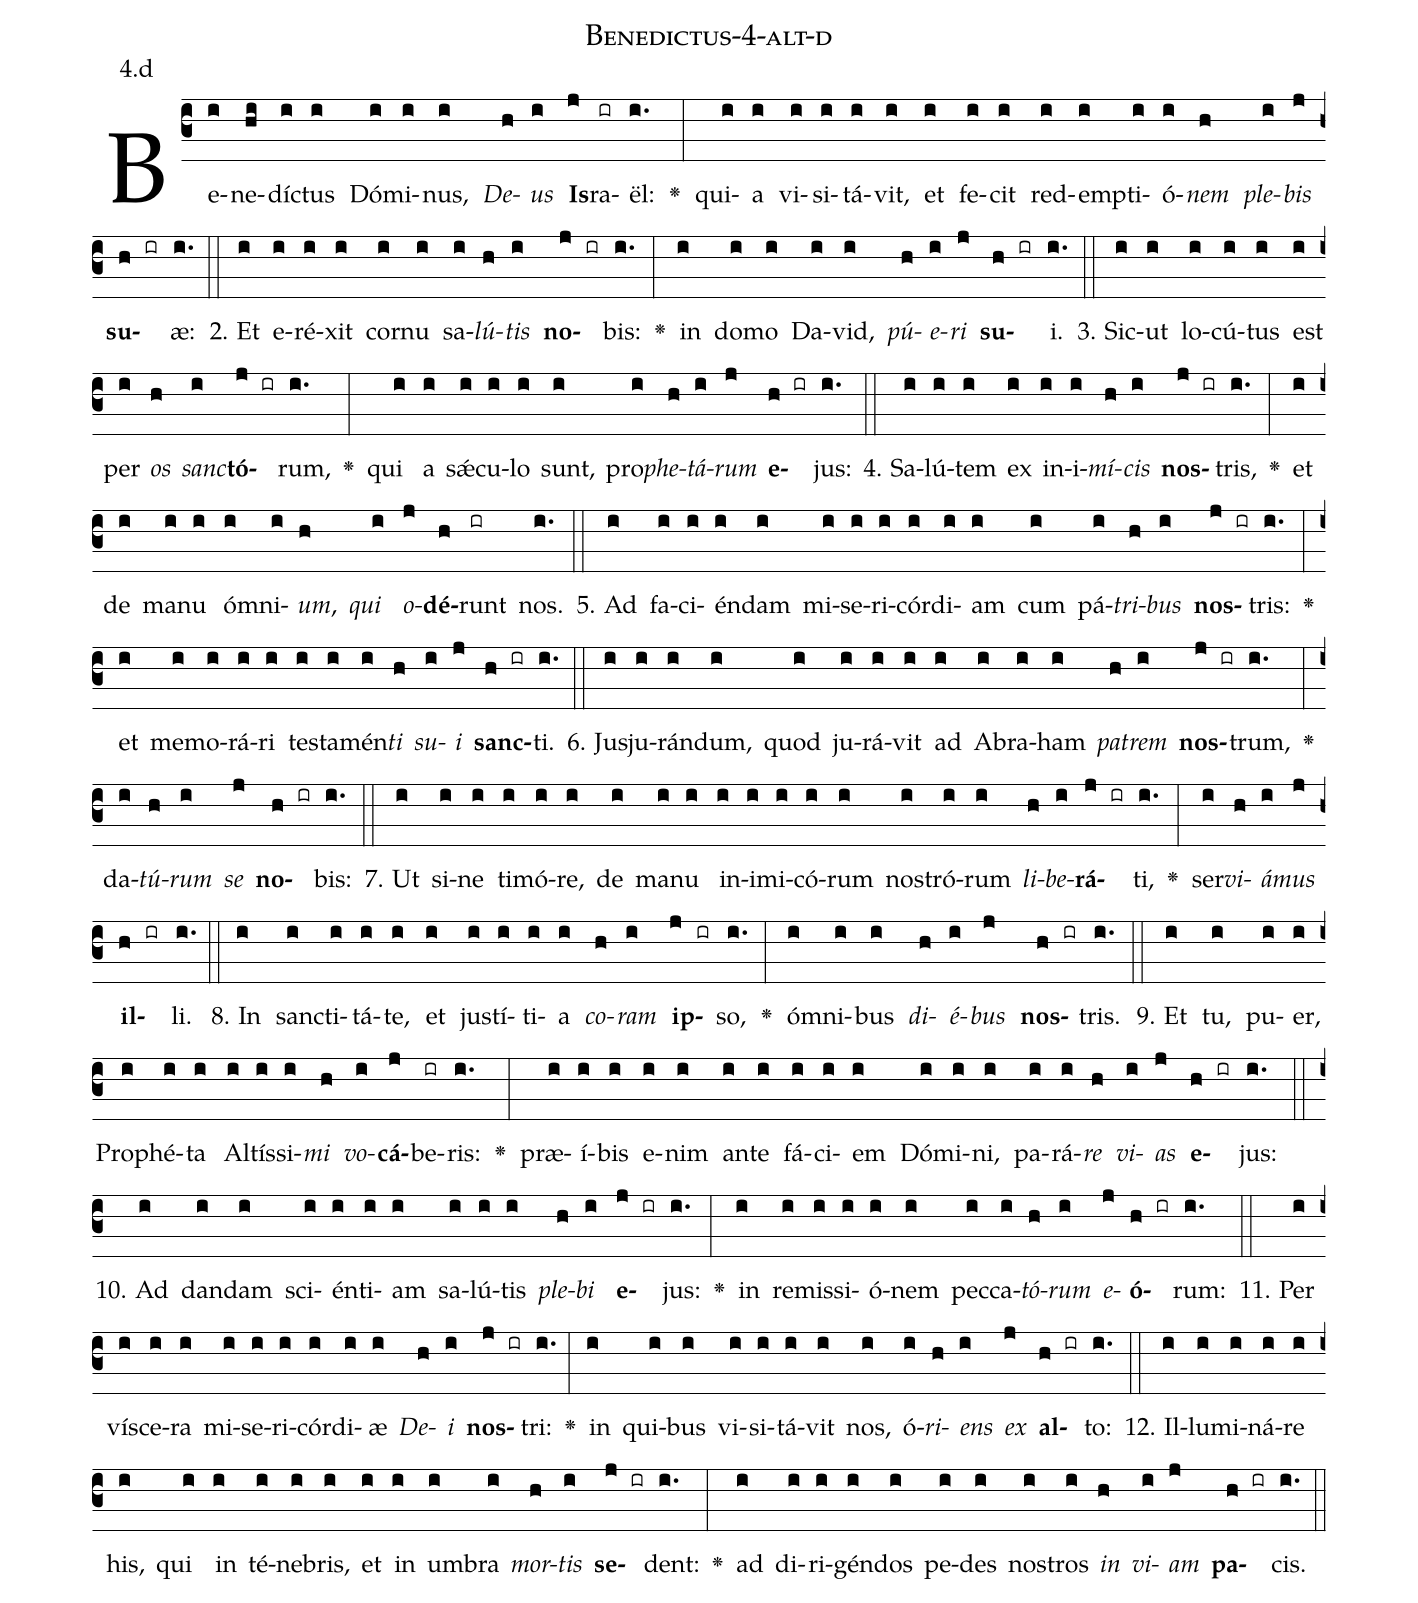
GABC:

name: Benedictus-4-alt-d;
annotation: 4.d;
%%
(c3)Be(i)ne(hi)díc(i)tus(i) Dó(i)mi(i)nus,(i) <i>De</i>(h)<i>us</i>(i) <b>Is</b>(j)ra(ir)ël:(i.) <v>\greheightstar</v>(:) qui(i)a(i) vi(i)si(i)tá(i)vit,(i) et(i) fe(i)cit(i) red(i)emp(i)ti(i)ó(i)<i>nem</i>(h) <i>ple</i>(i)<i>bis</i>(j) <b>su</b>(h ir)æ:(i.) (::)
2. Et(i) e(i)ré(i)xit(i) cor(i)nu(i) sa(i)<i>lú</i>(h)<i>tis</i>(i) <b>no</b>(j ir)bis:(i.) <v>\greheightstar</v>(:) in(i) do(i)mo(i) Da(i)vid,(i) <i>pú</i>(h)<i>e</i>(i)<i>ri</i>(j) <b>su</b>(h ir)i.(i.) (::)
3. Sic(i)ut(i) lo(i)cú(i)tus(i) est(i) per(i) <i>os</i>(h) <i>sanc</i>(i)<b>tó</b>(j ir)rum,(i.) <v>\greheightstar</v>(:) qui(i) a(i) sǽ(i)cu(i)lo(i) sunt,(i) pro(i)<i>phe</i>(h)<i>tá</i>(i)<i>rum</i>(j) <b>e</b>(h ir)jus:(i.) (::)
4. Sa(i)lú(i)tem(i) ex(i) in(i)i(i)<i>mí</i>(h)<i>cis</i>(i) <b>nos</b>(j ir)tris,(i.) <v>\greheightstar</v>(:) et(i) de(i) ma(i)nu(i) óm(i)ni(i)<i>um</i>,(h) <i>qui</i>(i) <i>o</i>(j)<b>dé</b>(h)runt(ir) nos.(i.) (::)
5. Ad(i) fa(i)ci(i)én(i)dam(i) mi(i)se(i)ri(i)cór(i)di(i)am(i) cum(i) pá(i)<i>tri</i>(h)<i>bus</i>(i) <b>nos</b>(j ir)tris:(i.) <v>\greheightstar</v>(:) et(i) me(i)mo(i)rá(i)ri(i) tes(i)ta(i)mén(i)<i>ti</i>(h) <i>su</i>(i)<i>i</i>(j) <b>sanc</b>(h ir)ti.(i.) (::)
6. Ju(i)sju(i)rán(i)dum,(i) quod(i) ju(i)rá(i)vit(i) ad(i) A(i)bra(i)ham(i) <i>pa</i>(h)<i>trem</i>(i) <b>nos</b>(j ir)trum,(i.) <v>\greheightstar</v>(:) da(i)<i>tú</i>(h)<i>rum</i>(i) <i>se</i>(j) <b>no</b>(h ir)bis:(i.) (::)
7. Ut(i) si(i)ne(i) ti(i)mó(i)re,(i) de(i) ma(i)nu(i) in(i)i(i)mi(i)có(i)rum(i) nos(i)tró(i)rum(i) <i>li</i>(h)<i>be</i>(i)<b>rá</b>(j ir)ti,(i.) <v>\greheightstar</v>(:) ser(i)<i>vi</i>(h)<i>á</i>(i)<i>mus</i>(j) <b>il</b>(h ir)li.(i.) (::)
8. In(i) sanc(i)ti(i)tá(i)te,(i) et(i) jus(i)tí(i)ti(i)a(i) <i>co</i>(h)<i>ram</i>(i) <b>ip</b>(j ir)so,(i.) <v>\greheightstar</v>(:) óm(i)ni(i)bus(i) <i>di</i>(h)<i>é</i>(i)<i>bus</i>(j) <b>nos</b>(h ir)tris.(i.) (::)
9. Et(i) tu,(i) pu(i)er,(i) Pro(i)phé(i)ta(i) Al(i)tís(i)si(i)<i>mi</i>(h) <i>vo</i>(i)<b>cá</b>(j)be(ir)ris:(i.) <v>\greheightstar</v>(:) præ(i)í(i)bis(i) e(i)nim(i) an(i)te(i) fá(i)ci(i)em(i) Dó(i)mi(i)ni,(i) pa(i)rá(i)<i>re</i>(h) <i>vi</i>(i)<i>as</i>(j) <b>e</b>(h ir)jus:(i.) (::)
10. Ad(i) dan(i)dam(i) sci(i)én(i)ti(i)am(i) sa(i)lú(i)tis(i) <i>ple</i>(h)<i>bi</i>(i) <b>e</b>(j ir)jus:(i.) <v>\greheightstar</v>(:) in(i) re(i)mis(i)si(i)ó(i)nem(i) pec(i)ca(i)<i>tó</i>(h)<i>rum</i>(i) <i>e</i>(j)<b>ó</b>(h ir)rum:(i.) (::)
11. Per(i) ví(i)sce(i)ra(i) mi(i)se(i)ri(i)cór(i)di(i)æ(i) <i>De</i>(h)<i>i</i>(i) <b>nos</b>(j ir)tri:(i.) <v>\greheightstar</v>(:) in(i) qui(i)bus(i) vi(i)si(i)tá(i)vit(i) nos,(i) ó(i)<i>ri</i>(h)<i>ens</i>(i) <i>ex</i>(j) <b>al</b>(h ir)to:(i.) (::)
12. Il(i)lu(i)mi(i)ná(i)re(i) his,(i) qui(i) in(i) té(i)ne(i)bris,(i) et(i) in(i) um(i)bra(i) <i>mor</i>(h)<i>tis</i>(i) <b>se</b>(j ir)dent:(i.) <v>\greheightstar</v>(:) ad(i) di(i)ri(i)gén(i)dos(i) pe(i)des(i) nos(i)tros(i) <i>in</i>(h) <i>vi</i>(i)<i>am</i>(j) <b>pa</b>(h ir)cis.(i.) (::)
